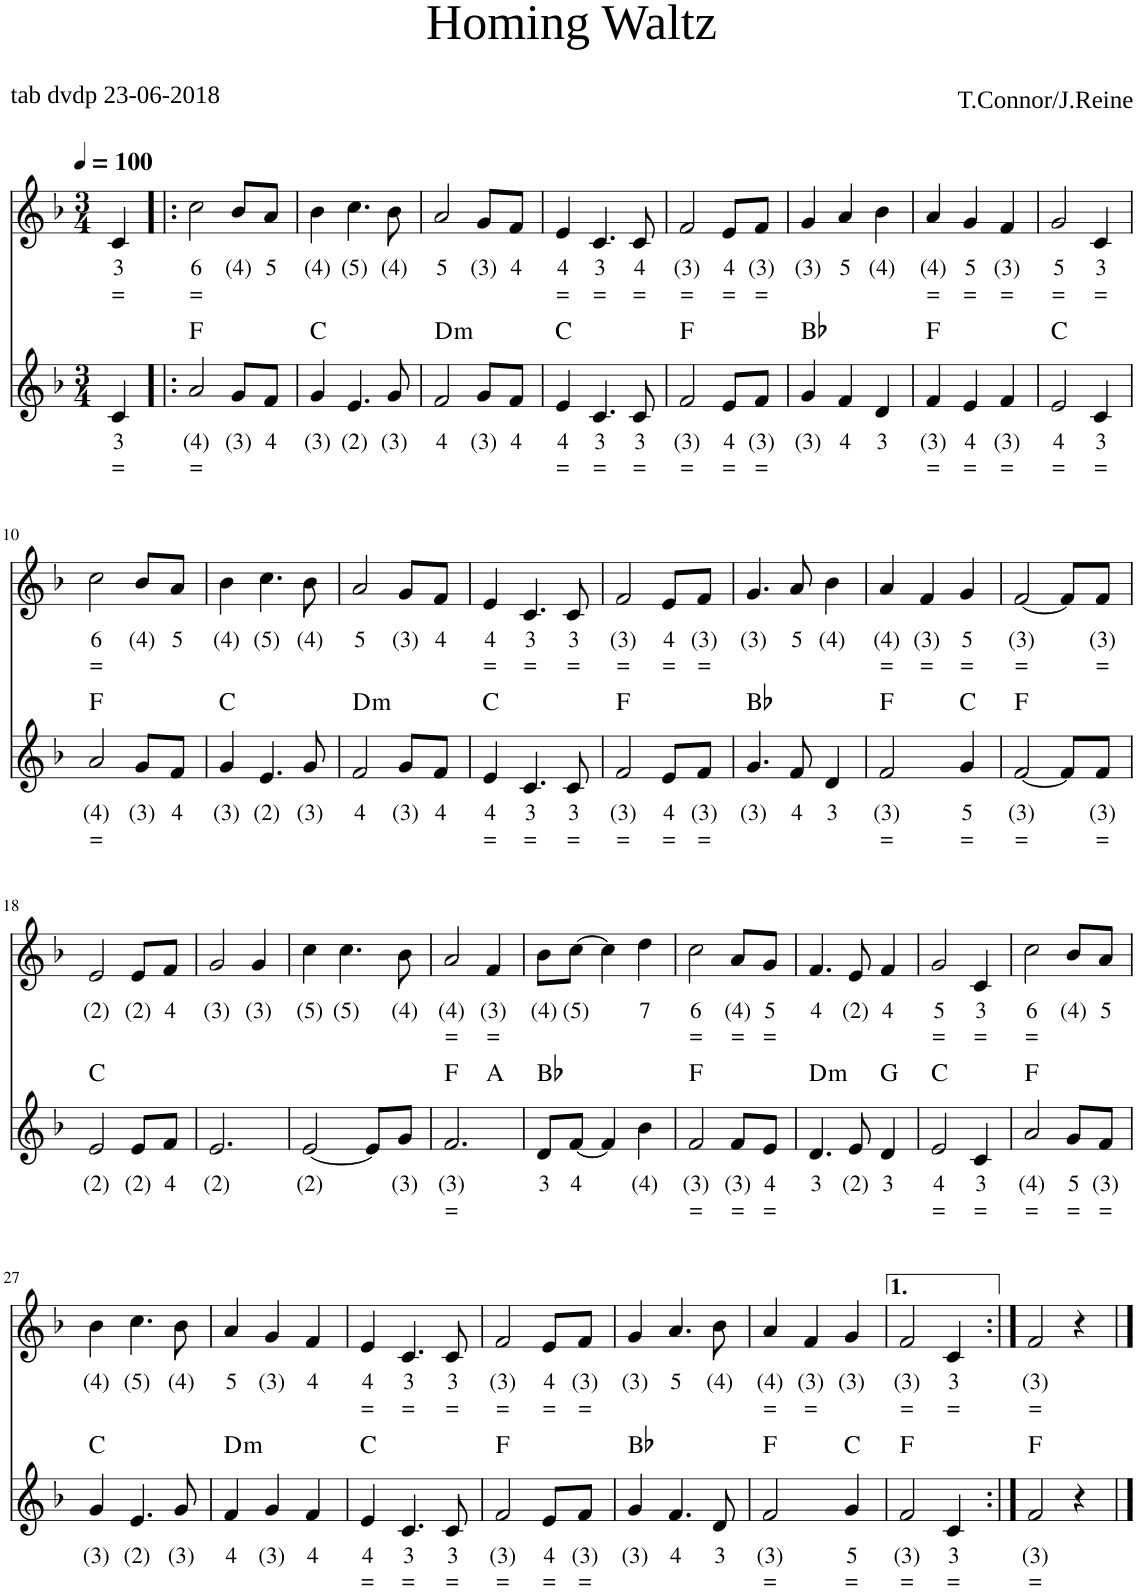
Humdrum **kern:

**kern	**text	**text	**harte	**kern	**text	**text
*part2	*part2	*part2	*part2	*part1	*part1	*part1
*staff2	*staff2	*staff2	*	*staff1	*staff1	*staff1
*I"Voice	*	*	*	*I"Voice	*	*
*clefG2	*	*	*	*clefG2	*	*
*k[b-]	*	*	*	*k[b-]	*	*
*M3/4	*	*	*	*M3/4	*	*
*MM100	*	*	*	*MM100	*	*
=1	=1	=1	=1	=1	=1	=1
!	!LO:LY:b	!LO:LY:b	!	!	!LO:LY:b	!LO:LY:b
4c/	3	=	.	4c/	3	=
=2!|:	=2!|:	=2!|:	=2!|:	=2!|:	=2!|:	=2!|:
!	!LO:LY:b	!LO:LY:b	!	!	!LO:LY:b	!LO:LY:b
2a/	(4)	=	F:maj	2cc\	6	=
!	!LO:LY:b	!	!	!	!LO:LY:b	!
8g/L	(3)	.	.	8b-/L	(4)	.
!	!LO:LY:b	!	!	!	!LO:LY:b	!
8f/J	4	.	.	8a/J	5	.
=3	=3	=3	=3	=3	=3	=3
!	!LO:LY:b	!	!	!	!LO:LY:b	!
4g/	(3)	.	C:maj	4b-\	(4)	.
!	!LO:LY:b	!	!	!	!LO:LY:b	!
4.e/	(2)	.	.	4.cc\	(5)	.
!	!LO:LY:b	!	!	!	!LO:LY:b	!
8g/	(3)	.	.	8b-\	(4)	.
=4	=4	=4	=4	=4	=4	=4
!	!LO:LY:b	!	!LO:H:kt=m	!	!LO:LY:b	!
2f/	4	.	D:min	2a/	5	.
!	!LO:LY:b	!	!	!	!LO:LY:b	!
8g/L	(3)	.	.	8g/L	(3)	.
!	!LO:LY:b	!	!	!	!LO:LY:b	!
8f/J	4	.	.	8f/J	4	.
=5	=5	=5	=5	=5	=5	=5
!	!LO:LY:b	!LO:LY:b	!	!	!LO:LY:b	!LO:LY:b
4e/	4	=	C:maj	4e/	4	=
!	!LO:LY:b	!LO:LY:b	!	!	!LO:LY:b	!LO:LY:b
4.c/	3	=	.	4.c/	3	=
!	!LO:LY:b	!LO:LY:b	!	!	!LO:LY:b	!LO:LY:b
8c/	3	=	.	8c/	4	=
=6	=6	=6	=6	=6	=6	=6
!	!LO:LY:b	!LO:LY:b	!	!	!LO:LY:b	!LO:LY:b
2f/	(3)	=	F:maj	2f/	(3)	=
!	!LO:LY:b	!LO:LY:b	!	!	!LO:LY:b	!LO:LY:b
8e/L	4	=	.	8e/L	4	=
!	!LO:LY:b	!LO:LY:b	!	!	!LO:LY:b	!LO:LY:b
8f/J	(3)	=	.	8f/J	(3)	=
=7	=7	=7	=7	=7	=7	=7
!	!LO:LY:b	!	!	!	!LO:LY:b	!
4g/	(3)	.	Bb:maj	4g/	(3)	.
!	!LO:LY:b	!	!	!	!LO:LY:b	!
4f/	4	.	.	4a/	5	.
!	!LO:LY:b	!	!	!	!LO:LY:b	!
4d/	3	.	.	4b-\	(4)	.
=8	=8	=8	=8	=8	=8	=8
!	!LO:LY:b	!LO:LY:b	!	!	!LO:LY:b	!LO:LY:b
4f/	(3)	=	F:maj	4a/	(4)	=
!	!LO:LY:b	!LO:LY:b	!	!	!LO:LY:b	!LO:LY:b
4e/	4	=	.	4g/	5	=
!	!LO:LY:b	!LO:LY:b	!	!	!LO:LY:b	!LO:LY:b
4f/	(3)	=	.	4f/	(3)	=
=9	=9	=9	=9	=9	=9	=9
!	!LO:LY:b	!LO:LY:b	!	!	!LO:LY:b	!LO:LY:b
2e/	4	=	C:maj	2g/	5	=
!	!LO:LY:b	!LO:LY:b	!	!	!LO:LY:b	!LO:LY:b
4c/	3	=	.	4c/	3	=
!!LO:LB:g=z
=10	=10	=10	=10	=10	=10	=10
!	!LO:LY:b	!LO:LY:b	!	!	!LO:LY:b	!LO:LY:b
2a/	(4)	=	F:maj	2cc\	6	=
!	!LO:LY:b	!	!	!	!LO:LY:b	!
8g/L	(3)	.	.	8b-/L	(4)	.
!	!LO:LY:b	!	!	!	!LO:LY:b	!
8f/J	4	.	.	8a/J	5	.
=11	=11	=11	=11	=11	=11	=11
!	!LO:LY:b	!	!	!	!LO:LY:b	!
4g/	(3)	.	C:maj	4b-\	(4)	.
!	!LO:LY:b	!	!	!	!LO:LY:b	!
4.e/	(2)	.	.	4.cc\	(5)	.
!	!LO:LY:b	!	!	!	!LO:LY:b	!
8g/	(3)	.	.	8b-\	(4)	.
=12	=12	=12	=12	=12	=12	=12
!	!LO:LY:b	!	!LO:H:kt=m	!	!LO:LY:b	!
2f/	4	.	D:min	2a/	5	.
!	!LO:LY:b	!	!	!	!LO:LY:b	!
8g/L	(3)	.	.	8g/L	(3)	.
!	!LO:LY:b	!	!	!	!LO:LY:b	!
8f/J	4	.	.	8f/J	4	.
=13	=13	=13	=13	=13	=13	=13
!	!LO:LY:b	!LO:LY:b	!	!	!LO:LY:b	!LO:LY:b
4e/	4	=	C:maj	4e/	4	=
!	!LO:LY:b	!LO:LY:b	!	!	!LO:LY:b	!LO:LY:b
4.c/	3	=	.	4.c/	3	=
!	!LO:LY:b	!LO:LY:b	!	!	!LO:LY:b	!LO:LY:b
8c/	3	=	.	8c/	3	=
=14	=14	=14	=14	=14	=14	=14
!	!LO:LY:b	!LO:LY:b	!	!	!LO:LY:b	!LO:LY:b
2f/	(3)	=	F:maj	2f/	(3)	=
!	!LO:LY:b	!LO:LY:b	!	!	!LO:LY:b	!LO:LY:b
8e/L	4	=	.	8e/L	4	=
!	!LO:LY:b	!LO:LY:b	!	!	!LO:LY:b	!LO:LY:b
8f/J	(3)	=	.	8f/J	(3)	=
=15	=15	=15	=15	=15	=15	=15
!	!LO:LY:b	!	!	!	!LO:LY:b	!
4.g/	(3)	.	Bb:maj	4.g/	(3)	.
!	!LO:LY:b	!	!	!	!LO:LY:b	!
8f/	4	.	.	8a/	5	.
!	!LO:LY:b	!	!	!	!LO:LY:b	!
4d/	3	.	.	4b-\	(4)	.
=16	=16	=16	=16	=16	=16	=16
!	!LO:LY:b	!LO:LY:b	!	!	!LO:LY:b	!LO:LY:b
2f/	(3)	=	F:maj	4a/	(4)	=
!	!	!	!	!	!LO:LY:b	!LO:LY:b
.	.	.	.	4f/	(3)	=
!	!LO:LY:b	!LO:LY:b	!	!	!LO:LY:b	!LO:LY:b
4g/	5	=	C:maj	4g/	5	=
=17	=17	=17	=17	=17	=17	=17
!	!LO:LY:b	!LO:LY:b	!	!	!LO:LY:b	!LO:LY:b
[2f/	(3)	=	F:maj	[2f/	(3)	=
8f/L]	.	.	.	8f/L]	.	.
!	!LO:LY:b	!LO:LY:b	!	!	!LO:LY:b	!LO:LY:b
8f/J	(3)	=	.	8f/J	(3)	=
!!LO:LB:g=z
=18	=18	=18	=18	=18	=18	=18
!	!LO:LY:b	!	!	!	!LO:LY:b	!
2e/	(2)	.	C:maj	2e/	(2)	.
!	!LO:LY:b	!	!	!	!LO:LY:b	!
8e/L	(2)	.	.	8e/L	(2)	.
!	!LO:LY:b	!	!	!	!LO:LY:b	!
8f/J	4	.	.	8f/J	4	.
=19	=19	=19	=19	=19	=19	=19
!	!LO:LY:b	!	!	!	!LO:LY:b	!
2.e/	(2)	.	.	2g/	(3)	.
!	!	!	!	!	!LO:LY:b	!
.	.	.	.	4g/	(3)	.
=20	=20	=20	=20	=20	=20	=20
!	!LO:LY:b	!	!	!	!LO:LY:b	!
[2e/	(2)	.	.	4cc\	(5)	.
!	!	!	!	!	!LO:LY:b	!
.	.	.	.	4.cc\	(5)	.
8e/L]	.	.	.	.	.	.
!	!LO:LY:b	!	!	!	!LO:LY:b	!
8g/J	(3)	.	.	8b-\	(4)	.
=21	=21	=21	=21	=21	=21	=21
!	!LO:LY:b	!LO:LY:b	!	!	!LO:LY:b	!LO:LY:b
*^	*	*	*	*	*	*
2.f/	2ryy	(3)	=	F:maj	2a/	(4)	=
!	!	!	!	!	!	!LO:LY:b	!LO:LY:b
.	4ryy	.	.	A:maj	4f/	(3)	=
=22	=22	=22	=22	=22	=22	=22	=22
!	!	!LO:LY:b	!	!	!	!LO:LY:b	!
*v	*v	*	*	*	*	*	*
8d/L	3	.	Bb:maj	8b-\L	(4)	.
!	!LO:LY:b	!	!	!	!LO:LY:b	!
[8f/J	4	.	.	[8cc\J	(5)	.
4f/]	.	.	.	4cc\]	.	.
!	!LO:LY:b	!	!	!	!LO:LY:b	!
4b-\	(4)	.	.	4dd\	7	.
=23	=23	=23	=23	=23	=23	=23
!	!LO:LY:b	!LO:LY:b	!	!	!LO:LY:b	!LO:LY:b
2f/	(3)	=	F:maj	2cc\	6	=
!	!LO:LY:b	!LO:LY:b	!	!	!LO:LY:b	!LO:LY:b
8f/L	(3)	=	.	8a/L	(4)	=
!	!LO:LY:b	!LO:LY:b	!	!	!LO:LY:b	!LO:LY:b
8e/J	4	=	.	8g/J	5	=
=24	=24	=24	=24	=24	=24	=24
!	!LO:LY:b	!	!LO:H:kt=m	!	!LO:LY:b	!
4.d/	3	.	D:min	4.f/	4	.
!	!LO:LY:b	!	!	!	!LO:LY:b	!
8e/	(2)	.	.	8e/	(2)	.
!	!LO:LY:b	!	!	!	!LO:LY:b	!
4d/	3	.	G:maj	4f/	4	.
=25	=25	=25	=25	=25	=25	=25
!	!LO:LY:b	!LO:LY:b	!	!	!LO:LY:b	!LO:LY:b
2e/	4	=	C:maj	2g/	5	=
!	!LO:LY:b	!LO:LY:b	!	!	!LO:LY:b	!LO:LY:b
4c/	3	=	.	4c/	3	=
=26	=26	=26	=26	=26	=26	=26
!	!LO:LY:b	!LO:LY:b	!	!	!LO:LY:b	!LO:LY:b
2a/	(4)	=	F:maj	2cc\	6	=
!	!LO:LY:b	!LO:LY:b	!	!	!LO:LY:b	!
8g/L	5	=	.	8b-/L	(4)	.
!	!LO:LY:b	!LO:LY:b	!	!	!LO:LY:b	!
8f/J	(3)	=	.	8a/J	5	.
!!LO:LB:g=z
=27	=27	=27	=27	=27	=27	=27
!	!LO:LY:b	!	!	!	!LO:LY:b	!
4g/	(3)	.	C:maj	4b-\	(4)	.
!	!LO:LY:b	!	!	!	!LO:LY:b	!
4.e/	(2)	.	.	4.cc\	(5)	.
!	!LO:LY:b	!	!	!	!LO:LY:b	!
8g/	(3)	.	.	8b-\	(4)	.
=28	=28	=28	=28	=28	=28	=28
!	!LO:LY:b	!	!LO:H:kt=m	!	!LO:LY:b	!
4f/	4	.	D:min	4a/	5	.
!	!LO:LY:b	!	!	!	!LO:LY:b	!
4g/	(3)	.	.	4g/	(3)	.
!	!LO:LY:b	!	!	!	!LO:LY:b	!
4f/	4	.	.	4f/	4	.
=29	=29	=29	=29	=29	=29	=29
!	!LO:LY:b	!LO:LY:b	!	!	!LO:LY:b	!LO:LY:b
4e/	4	=	C:maj	4e/	4	=
!	!LO:LY:b	!LO:LY:b	!	!	!LO:LY:b	!LO:LY:b
4.c/	3	=	.	4.c/	3	=
!	!LO:LY:b	!LO:LY:b	!	!	!LO:LY:b	!LO:LY:b
8c/	3	=	.	8c/	3	=
=30	=30	=30	=30	=30	=30	=30
!	!LO:LY:b	!LO:LY:b	!	!	!LO:LY:b	!LO:LY:b
2f/	(3)	=	F:maj	2f/	(3)	=
!	!LO:LY:b	!LO:LY:b	!	!	!LO:LY:b	!LO:LY:b
8e/L	4	=	.	8e/L	4	=
!	!LO:LY:b	!LO:LY:b	!	!	!LO:LY:b	!LO:LY:b
8f/J	(3)	=	.	8f/J	(3)	=
=31	=31	=31	=31	=31	=31	=31
!	!LO:LY:b	!	!	!	!LO:LY:b	!
4g/	(3)	.	Bb:maj	4g/	(3)	.
!	!LO:LY:b	!	!	!	!LO:LY:b	!
4.f/	4	.	.	4.a/	5	.
!	!LO:LY:b	!	!	!	!LO:LY:b	!
8d/	3	.	.	8b-\	(4)	.
=32	=32	=32	=32	=32	=32	=32
!	!LO:LY:b	!LO:LY:b	!	!	!LO:LY:b	!LO:LY:b
2f/	(3)	=	F:maj	4a/	(4)	=
!	!	!	!	!	!LO:LY:b	!LO:LY:b
.	.	.	.	4f/	(3)	=
!	!LO:LY:b	!LO:LY:b	!	!	!LO:LY:b	!
4g/	5	=	C:maj	4g/	(3)	.
=33	=33	=33	=33	=33	=33	=33
!	!LO:LY:b	!LO:LY:b	!	!	!LO:LY:b	!LO:LY:b
2f/	(3)	=	F:maj	2f/	(3)	=
!	!LO:LY:b	!LO:LY:b	!	!	!LO:LY:b	!LO:LY:b
4c/	3	=	.	4c/	3	=
=34:|!	=34:|!	=34:|!	=34:|!	=34:|!	=34:|!	=34:|!
!	!LO:LY:b	!LO:LY:b	!	!	!LO:LY:b	!LO:LY:b
2f/	(3)	=	F:maj	2f/	(3)	=
4r	.	.	.	4r	.	.
==	==	==	==	==	==	==
*-	*-	*-	*-	*-	*-	*-
